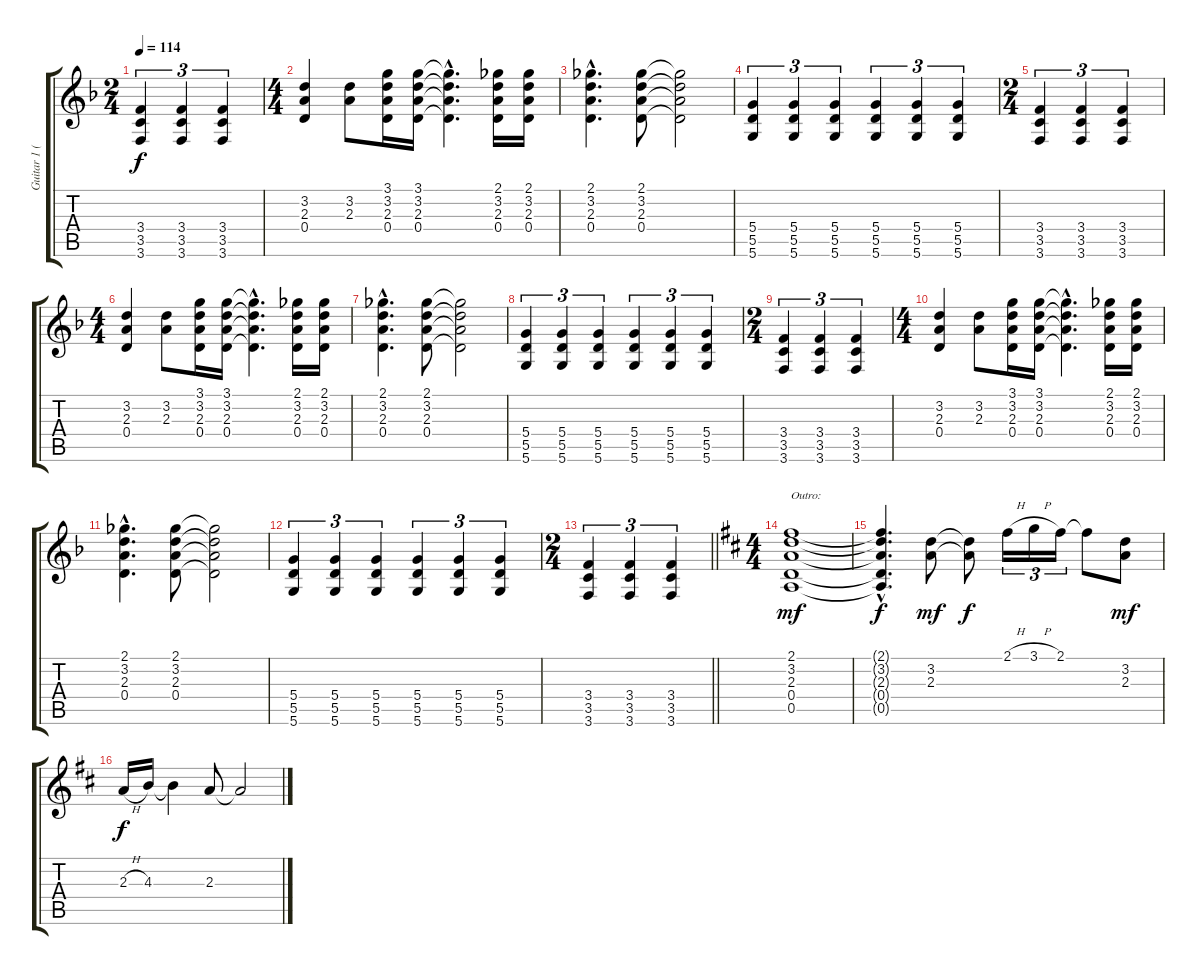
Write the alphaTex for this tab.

\track ("Guitar 1 (dist.)" "Guitar 1 (") {instrument distortionguitar}
\staff {score tabs}
\tuning (E4 B3 G3 D3 A2 D2) {hide}
\ts (2 4)
\tempo 114
\clef g2
\ks dminor
(3.4 3.5 3.6).4{tu (3 2) dy f} (3.4 3.5 3.6).4{tu (3 2)} (3.4 3.5 3.6).4{tu (3 2)} |
\ts (4 4)
(3.2 2.3 0.4).4 (3.2 2.3).8 (3.1 3.2 2.3 0.4).16 (3.1 3.2 2.3 0.4).16 (3.1{hac t} 3.2{hac t} 2.3{hac t} 0.4{hac t}).4{d} (2.1 3.2 2.3 0.4).16 (2.1 3.2 2.3 0.4).16 |
(2.1{hac} 3.2{hac} 2.3{hac} 0.4{hac}).4{d} (2.1 3.2 2.3 0.4).8 (2.1{t} 3.2{t} 2.3{t} 0.4{t}).2 |
(5.4 5.5 5.6).4{tu (3 2)} (5.4 5.5 5.6).4{tu (3 2)} (5.4 5.5 5.6).4{tu (3 2)} (5.4 5.5 5.6).4{tu (3 2)} (5.4 5.5 5.6).4{tu (3 2)} (5.4 5.5 5.6).4{tu (3 2)} |
\ts (2 4)
(3.4 3.5 3.6).4{tu (3 2)} (3.4 3.5 3.6).4{tu (3 2)} (3.4 3.5 3.6).4{tu (3 2)} |
\ts (4 4)
(3.2 2.3 0.4).4 (3.2 2.3).8 (3.1 3.2 2.3 0.4).16 (3.1 3.2 2.3 0.4).16 (3.1{hac t} 3.2{hac t} 2.3{hac t} 0.4{hac t}).4{d} (2.1 3.2 2.3 0.4).16 (2.1 3.2 2.3 0.4).16 |
(2.1{hac} 3.2{hac} 2.3{hac} 0.4{hac}).4{d} (2.1 3.2 2.3 0.4).8 (2.1{t} 3.2{t} 2.3{t} 0.4{t}).2 |
(5.4 5.5 5.6).4{tu (3 2)} (5.4 5.5 5.6).4{tu (3 2)} (5.4 5.5 5.6).4{tu (3 2)} (5.4 5.5 5.6).4{tu (3 2)} (5.4 5.5 5.6).4{tu (3 2)} (5.4 5.5 5.6).4{tu (3 2)} |
\ts (2 4)
(3.4 3.5 3.6).4{tu (3 2)} (3.4 3.5 3.6).4{tu (3 2)} (3.4 3.5 3.6).4{tu (3 2)} |
\ts (4 4)
(3.2 2.3 0.4).4 (3.2 2.3).8 (3.1 3.2 2.3 0.4).16 (3.1 3.2 2.3 0.4).16 (3.1{hac t} 3.2{hac t} 2.3{hac t} 0.4{hac t}).4{d} (2.1 3.2 2.3 0.4).16 (2.1 3.2 2.3 0.4).16 |
(2.1{hac} 3.2{hac} 2.3{hac} 0.4{hac}).4{d} (2.1 3.2 2.3 0.4).8 (2.1{t} 3.2{t} 2.3{t} 0.4{t}).2 |
(5.4 5.5 5.6).4{tu (3 2) volume 10} (5.4 5.5 5.6).4{tu (3 2)} (5.4 5.5 5.6).4{tu (3 2)} (5.4 5.5 5.6).4{tu (3 2)} (5.4 5.5 5.6).4{tu (3 2)} (5.4 5.5 5.6).4{tu (3 2)} |
\ts (2 4)
\barLineRight lightlight
(3.4 3.5 3.6).4{tu (3 2)} (3.4 3.5 3.6).4{tu (3 2)} (3.4 3.5 3.6).4{tu (3 2)} |
\ts (4 4)
\ks d
(2.1 3.2 2.3 0.4 0.5).1{txt "Outro:" dy mf} |
(2.1{hac t} 3.2{hac t} 2.3{hac t} 0.4{hac t} 0.5{hac t}).4{d dy f} (3.2 2.3).8{dy mf} (3.2{t} 2.3{t}).8{dy f} 2.1{h}.16{tu (3 2)} 3.1{h}.16{tu (3 2)} 2.1.16{tu (3 2)} 2.1{t}.8 (3.2 2.3).8{dy mf} |
2.3{h}.16{dy f volume 12} 4.3.16 4.3{t}.4 2.3.8 2.3{t}.2
